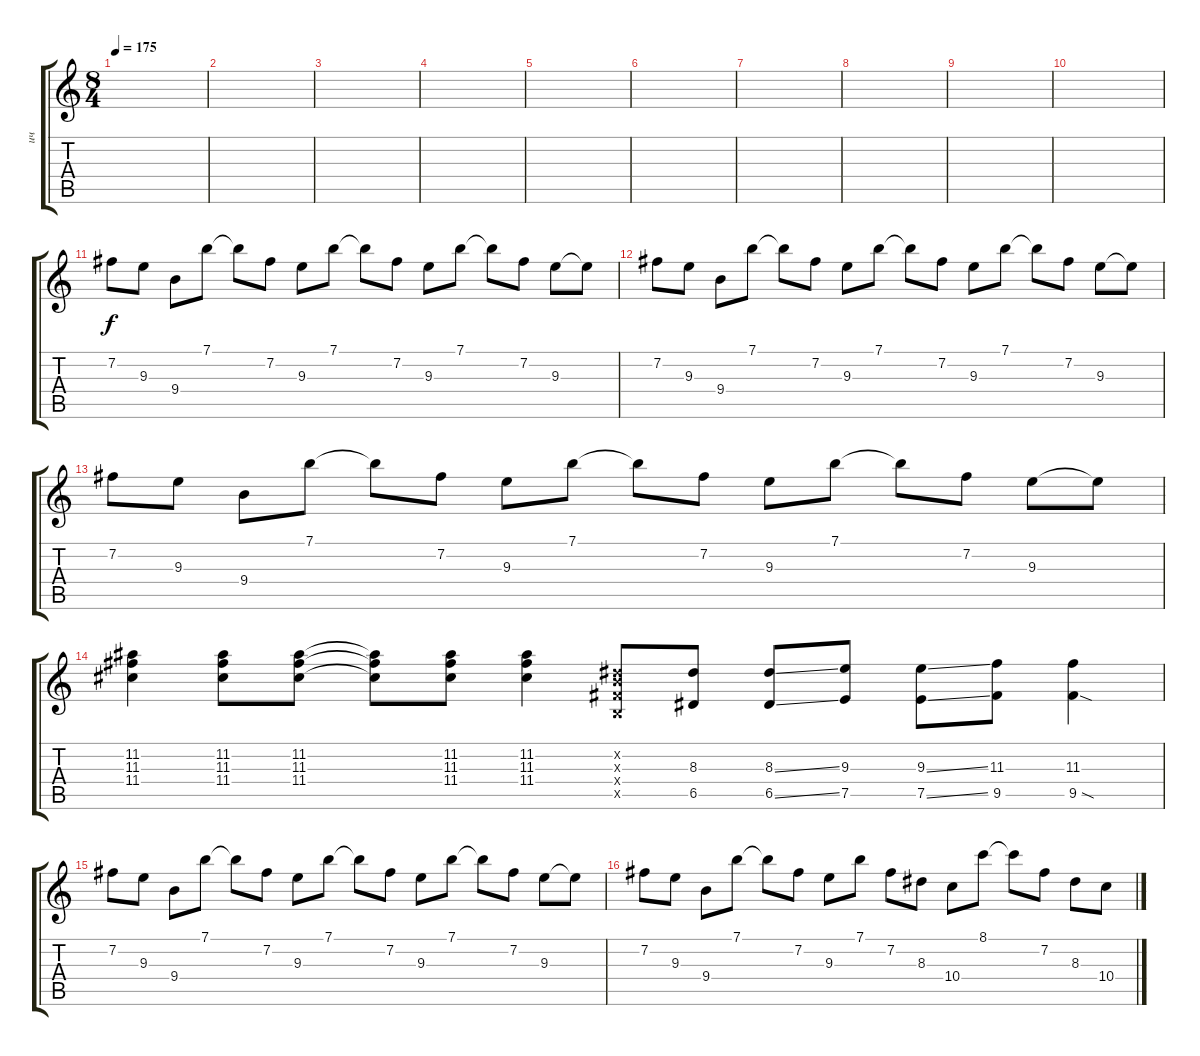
\track ("ич" "ич") {instrument distortionguitar}
\staff {score tabs}
\tuning (E4 B3 G3 D3 A2 E2) {hide}
\ts (8 4)
\tempo 175
\clef g2
\ks c
|
|
|
|
|
|
|
|
|
|
7.2.8 9.3.8 9.4.8 7.1.8 7.1{t}.8 7.2.8 9.3.8 7.1.8 7.1{t}.8 7.2.8 9.3.8 7.1.8 7.1{t}.8 7.2.8 9.3.8 9.3{t}.8 |
7.2.8 9.3.8 9.4.8 7.1.8 7.1{t}.8 7.2.8 9.3.8 7.1.8 7.1{t}.8 7.2.8 9.3.8 7.1.8 7.1{t}.8 7.2.8 9.3.8 9.3{t}.8 |
7.2.8 9.3.8 9.4.8 7.1.8 7.1{t}.8 7.2.8 9.3.8 7.1.8 7.1{t}.8 7.2.8 9.3.8 7.1.8 7.1{t}.8 7.2.8 9.3.8 9.3{t}.8 |
(11.2 11.3 11.4).4 (11.2 11.3 11.4).8 (11.2 11.3 11.4).8 (11.2{t} 11.3{t} 11.4{t}).8 (11.2 11.3 11.4).8 (11.2 11.3 11.4).4 (4.2{x} 4.3{x} 4.4{x} 2.5{x}).8 (8.3 6.5).8 (8.3{ss} 6.5{ss}).8 (9.3 7.5).8 (9.3{ss} 7.5{ss}).8 (11.3 9.5).8 (11.3 9.5{sod}).4 |
7.2.8 9.3.8 9.4.8 7.1.8 7.1{t}.8 7.2.8 9.3.8 7.1.8 7.1{t}.8 7.2.8 9.3.8 7.1.8 7.1{t}.8 7.2.8 9.3.8 9.3{t}.8 |
7.2.8 9.3.8 9.4.8 7.1.8 7.1{t}.8 7.2.8 9.3.8 7.1.8 7.2.8 8.3.8 10.4.8 8.1.8 8.1{t}.8 7.2.8 8.3.8 10.4.8
